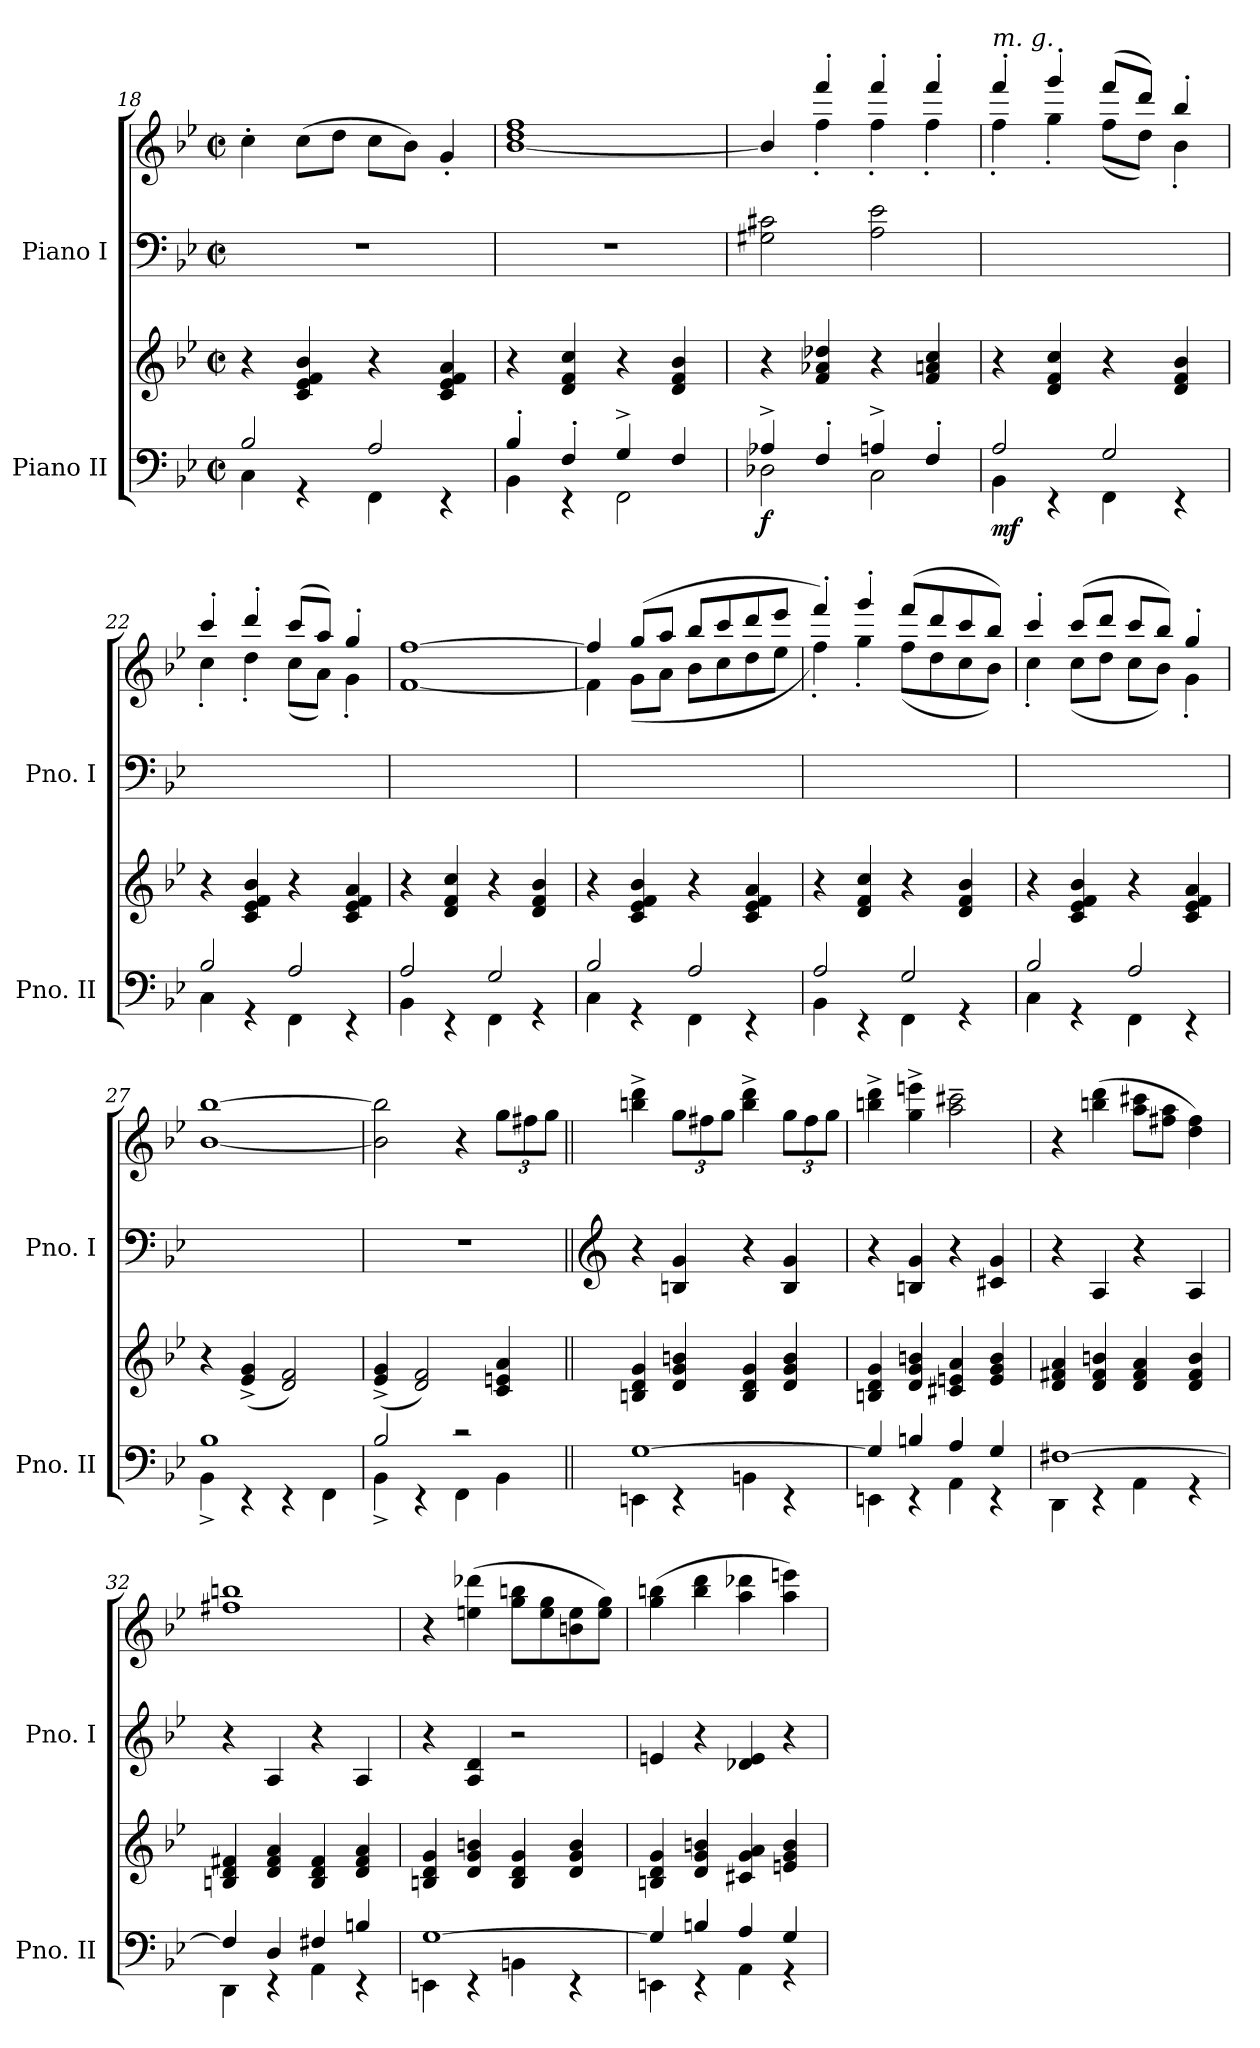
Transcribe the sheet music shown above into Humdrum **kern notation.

**kern	**kern	**dynam	**kern	**kern
*part2	*part2	*part2	*part1	*part1
*staff4	*staff3	*staff3/4	*staff2	*staff1
*I"Piano II	*	*	*I"Piano I	*
*I'Pno. II	*	*	*I'Pno. I	*
*clefF4	*clefG2	*	*clefF4	*clefG2
*k[b-e-]	*k[b-e-]	*	*k[b-e-]	*k[b-e-]
*M2/2	*M2/2	*	*M2/2	*M2/2
*met(c|)	*met(c|)	*	*met(c|)	*met(c|)
=18	=18	=18	=18	=18
*^	*	*	*	*
2B-/	4C\	4r	.	1r	4cc'\
.	4r	4c/ 4e-/ 4f/ 4b-/	.	.	(8cc\L
.	.	.	.	.	8dd\J
2A/	4FF\	4r	.	.	8cc\L
.	.	.	.	.	8b-\J)
.	4r	4c/ 4e-/ 4f/ 4a/	.	.	4g'/
=19	=19	=19	=19	=19	=19
4B-'/	4BB-\	4r	.	1r	[1b- 1dd 1ff
4F'/	4r	4d/ 4f/ 4cc/	.	.	.
4G^/	2FF\	4r	.	.	.
4F/	.	4d/ 4f/ 4b-/	.	.	.
=20	=20	=20	=20	=20	=20
*	*	*	*	*	*^
!	!	!	!LO:DY:b=2	!	!	!
4A-X^/	2D-X\	4r	f	2G#X\ 2c#X\	4b-/]	4ryy
4F'/	.	4f/ 4a-X/ 4dd-X/	.	.	4fff'/	4ff'\
4An^/	2C\	4r	.	2A\ 2e-\	4fff'/	4ff'\
4F'/	.	4f/ 4an/ 4cc/	.	.	4fff'/	4ff'\
=21	=21	=21	=21	=21	=21	=21
!	!	!	!	!	!LO:TX:a:i:t=m. g.	!
!	!	!	!LO:DY:b=2	!	!	!
2A/	4BB-\	4r	mf	1ryy	4fff'/	4ff'\
.	4r	4d/ 4f/ 4cc/	.	.	4ggg'/	4gg'\
2G/	4FF\	4r	.	.	(8fff/L	(8ff\L
.	.	.	.	.	8ddd/J)	8dd\J)
.	4r	4d/ 4f/ 4b-/	.	.	4bb-'/	4b-'\
=22	=22	=22	=22	=22	=22	=22
2B-/	4C\	4r	.	1ryy	4ccc'/	4cc'\
.	4r	4c/ 4e-/ 4f/ 4b-/	.	.	4ddd'/	4dd'\
2A/	4FF\	4r	.	.	(8ccc/L	(8cc\L
.	.	.	.	.	8aa/J)	8a\J)
.	4r	4c/ 4e-/ 4f/ 4a/	.	.	4gg'/	4g'\
!!LO:PB:g=z	!!
=23	=23	=23	=23	=23	=23	=23
2A/	4BB-\	4r	.	1ryy	[1ff	[1f
.	4r	4d/ 4f/ 4cc/	.	.	.	.
2G/	4FF\	4r	.	.	.	.
.	4r	4d/ 4f/ 4b-/	.	.	.	.
=24	=24	=24	=24	=24	=24	=24
2B-/	4C\	4r	.	1ryy	4ff/]	4f\]
.	4r	4c/ 4e-/ 4f/ 4b-/	.	.	(8gg/L	(8g\L
.	.	.	.	.	8aa/J	8a\J
2A/	4FF\	4r	.	.	8bb-/L	8b-\L
.	.	.	.	.	8ccc/	8cc\
.	4r	4c/ 4e-/ 4f/ 4a/	.	.	8ddd/	8dd\
.	.	.	.	.	8eee-/J	8ee-\J
=25	=25	=25	=25	=25	=25	=25
2A/	4BB-\	4r	.	1ryy	4fff'/)	4ff'\)
.	4r	4d/ 4f/ 4cc/	.	.	4ggg'/	4gg'\
2G/	4FF\	4r	.	.	(8fff/L	(8ff\L
.	.	.	.	.	8ddd/	8dd\
.	4r	4d/ 4f/ 4b-/	.	.	8ccc/	8cc\
.	.	.	.	.	8bb-/J)	8b-\J)
=26	=26	=26	=26	=26	=26	=26
2B-/	4C\	4r	.	1ryy	4ccc'/	4cc'\
.	4r	4c/ 4e-/ 4f/ 4b-/	.	.	(8ccc/L	(8cc\L
.	.	.	.	.	8ddd/J	8dd\J
2A/	4FF\	4r	.	.	8ccc/L	8cc\L
.	.	.	.	.	8bb-/J)	8b-\J)
.	4r	4c/ 4e-/ 4f/ 4a/	.	.	4gg'/	4g'\
=27	=27	=27	=27	=27	=27	=27
1B-	4BB-^\	4r	.	1ryy	[1bb-	[1b-
.	4r	(4e-/^ 4g/^	.	.	.	.
.	4r	2d/ 2f/)	.	.	.	.
.	4FF\	.	.	.	.	.
*	*	*	*	*	*v	*v
!!LO:LB:g=z
=28	=28	=28	=28	=28	=28
2B-/	4BB-^\	(4e-/^ 4g/^	.	1r	2b-\] 2bb-\]
.	4r	2d/ 2f/)	.	.	.
2r	4FF\	.	.	.	4r
*	*	*	*	*	*Xbrackettup
.	4BB-\	4c/ 4en/ 4a/	.	.	12gg\L
.	.	.	.	.	12ff#X\
.	.	.	.	.	12gg\J
=29||	=29||	=29||	=29||	=29||	=29||
*	*	*	*	*clefG2	*
[1G	4EEn\	4Bn/ 4d/ 4g/	.	4r	4bbn\^ 4ddd\^
.	4r	4d/ 4g/ 4bn/	.	4Bn/ 4g/	12gg\L
.	.	.	.	.	12ff#X\
.	.	.	.	.	12gg\J
.	4BBn\	4B/ 4d/ 4g/	.	4r	4bb\^ 4ddd\^
.	4r	4d/ 4g/ 4b/	.	4B/ 4g/	12gg\L
.	.	.	.	.	12ff#\
.	.	.	.	.	12gg\J
=30	=30	=30	=30	=30	=30
4G/]	4EEn\	4Bn/ 4d/ 4g/	.	4r	4bbn\^ 4ddd\^
4Bn/	4r	4d/ 4g/ 4bn/	.	4Bn/ 4g/	4gg\^ 4eeen\^
4A/	4AA\	4c#X/ 4en/ 4a/	.	4r	2aa\~ 2ccc#X\~
4G/	4r	4e/ 4g/ 4b/	.	4c#X/ 4g/	.
=31	=31	=31	=31	=31	=31
[1F#X	4DD\	4d/ 4f#X/ 4a/	.	4r	4r
.	4r	4d/ 4f#/ 4bn/	.	4A/	(4bbn\ 4ddd\
.	4AA\	4d/ 4f#/ 4a/	.	4r	8aa\ 8ccc#X\L
.	.	.	.	.	8ff#X\ 8aa\J
.	4r	4d/ 4f#/ 4b/	.	4A/	4dd\ 4ff#\)
!!LO:PB:g=z
=32	=32	=32	=32	=32	=32
4F#/]	4DD\	4Bn/ 4d/ 4f#X/	.	4r	1ff#X 1bbn
4D/	4r	4d/ 4f#/ 4a/	.	4A/	.
4F#X/	4AA\	4B/ 4d/ 4f#/	.	4r	.
4Bn/	4r	4d/ 4f#/ 4a/	.	4A/	.
=33	=33	=33	=33	=33	=33
[1G	4EEn\	4Bn/ 4d/ 4g/	.	4r	4r
.	4r	4d/ 4g/ 4bn/	.	4A/ 4d/	(4een\ 4ddd-X\
.	4BBn\	4B/ 4d/ 4g/	.	2r	8gg\ 8bbn\L
.	.	.	.	.	8ee\ 8gg\
.	4r	4d/ 4g/ 4b/	.	.	8bn\ 8ee\
.	.	.	.	.	8ee\ 8gg\J)
=34	=34	=34	=34	=34	=34
4G/]	4EEn\	4Bn/ 4d/ 4g/	.	4en/	(4gg\ 4bbn\
4Bn/	4r	4d/ 4g/ 4bn/	.	4r	4bb\ 4ddd\
4A/	4AA\	4c#X/ 4g/ 4a/	.	4d-X/ 4e/	4aa\ 4ddd-X\
4G/	4r	4en/ 4g/ 4b/	.	4r	4aa\ 4eeen\)
*v	*v	*	*	*	*
=	=	=	=	=
*-	*-	*-	*-	*-
